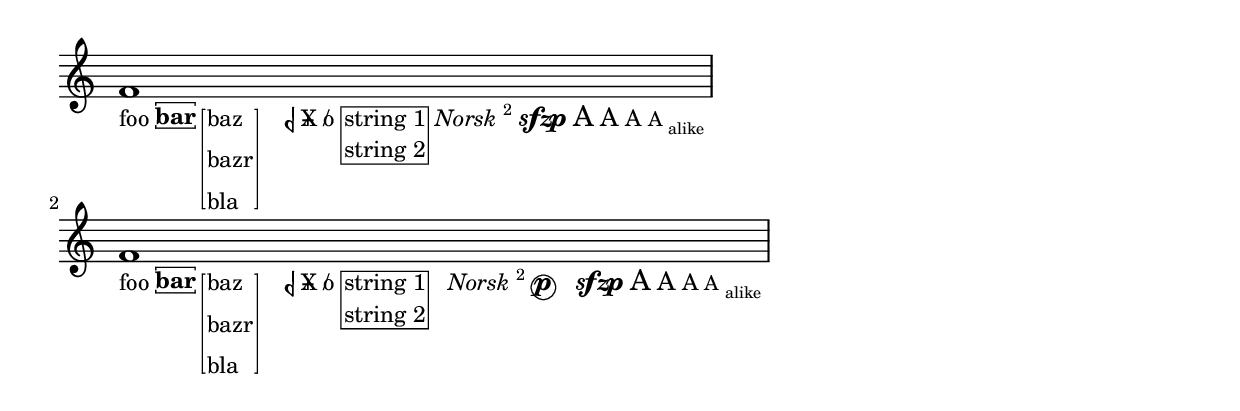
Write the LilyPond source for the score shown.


\header {

    texidoc = "There is a Scheme macro @code{markup} to produce markup
    texts using a similar syntax as @code{\\markup}.

"

    }

%{

For maintenance reasons, we don't excercise the entire markup command set.

%}

\version "2.5.2"
\score {
     {
        \fatText
        f'1-\markup {
            foo
            \raise #0.2 \hbracket \bold bar
            \override #'(baseline-skip . 4)

            \bracket \column { baz bazr bla }
            \hspace #2.0
            \override #'(font-encoding . fetaMusic) {
                \lookup #"noteheads-0"
            }
            \musicglyph #"accidentals.-1"
            \combine "X" "+"   
            \combine "o" "/"
            \box \column { \line { "string 1" } \line { "string 2" } }
            \italic Norsk
            \super "2"
            \dynamic sfzp
            \huge { "A" \smaller "A" \smaller \smaller "A"
                    \smaller \smaller \smaller "A" }
            \sub "alike"
        }	
        \break
        f'1-#(markup* 
              "foo"
              #:raise 0.2 #:hbracket #:bold "bar"
              #:override '(baseline-skip . 4) 
              #:bracket #:column ( "baz" "bazr" "bla" )
              #:hspace 2.0
              #:override '(font-encoding . fetaMusic) #:line (#:lookup "noteheads-0" 
                                                       )
              #:musicglyph "accidentals.-1"
              #:combine "X" "+"   
              #:combine "o" "/"
              #:box #:column ("string 1" "string 2")
	      " "
              #:italic "Norsk"
              #:super "2"
	      #:circle #:dynamic "p"
	      " "
              #:dynamic "sfzp"
              #:huge #:line ("A" #:smaller "A" #:smaller #:smaller "A" 
                             #:smaller #:smaller #:smaller "A")
              #:sub "alike")
    }
    \layout { 
        raggedright = ##t
        indent = #0
        \context {
            \Staff
            \remove Time_signature_engraver 
        }
    }
}
